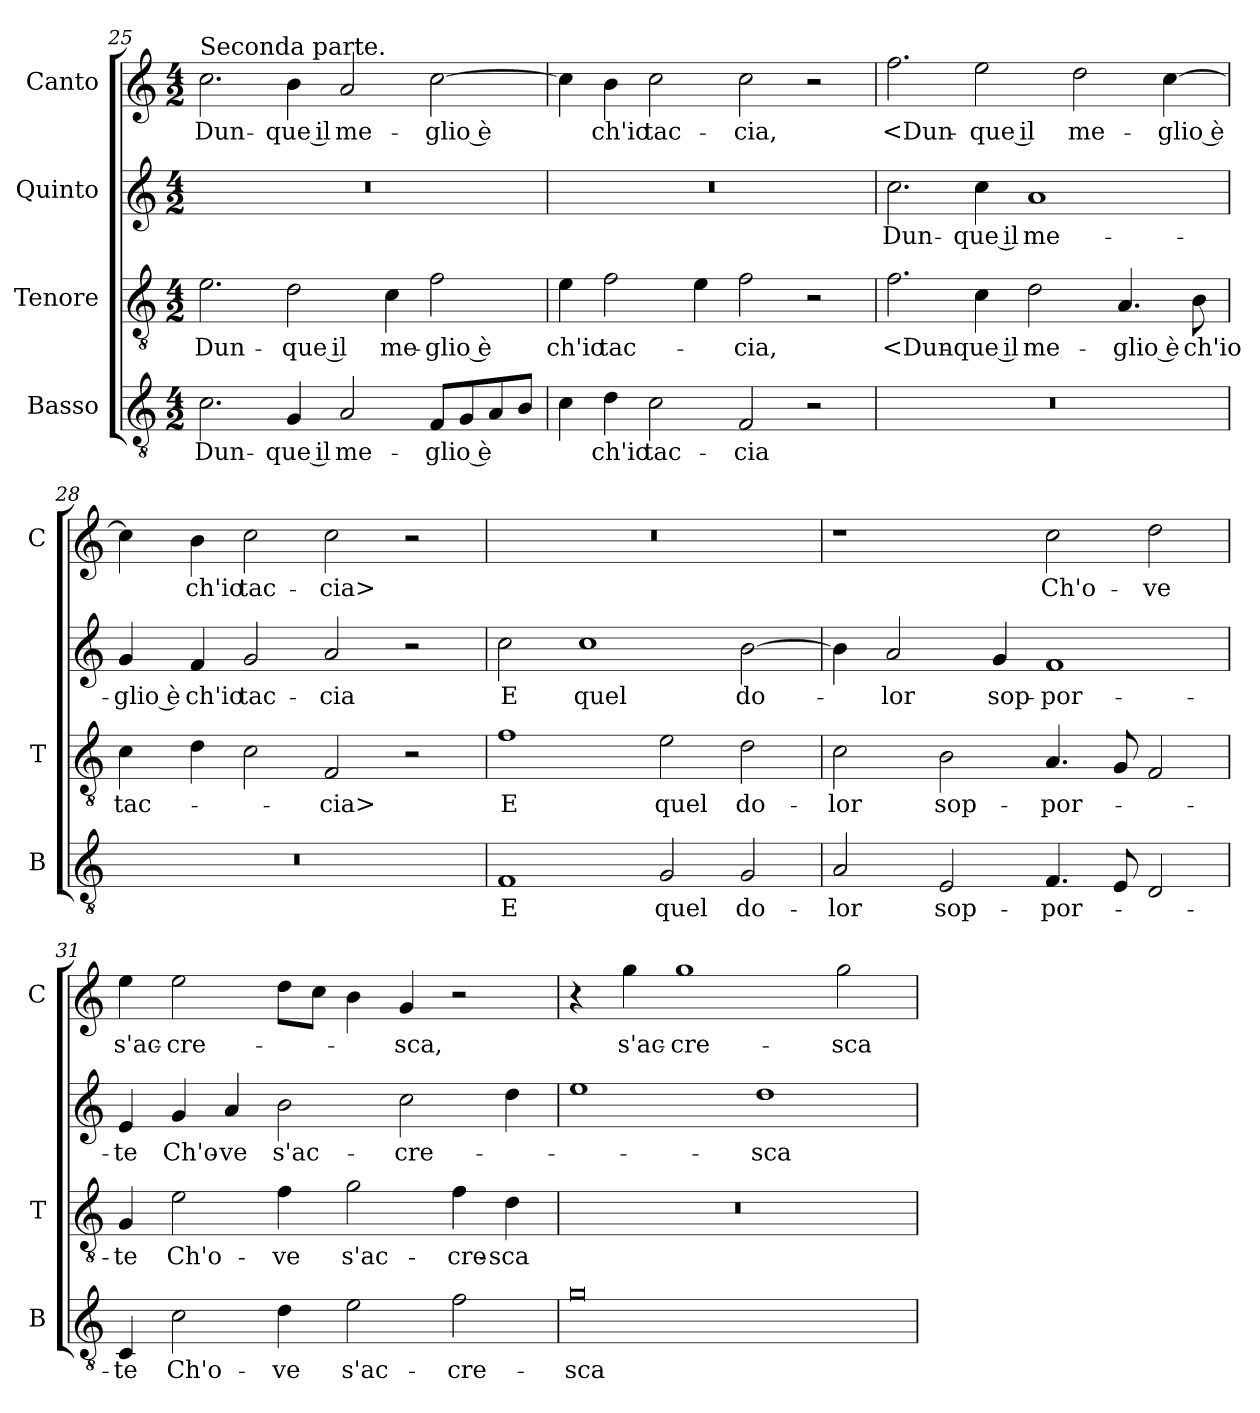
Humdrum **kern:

**kern	**text	**kern	**text	**kern	**text	**kern	**text
*part4	*part4	*part3	*part3	*part2	*part2	*part1	*part1
*staff4	*staff4	*staff3	*staff3	*staff2	*staff2	*staff1	*staff1
*I"Basso	*	*I"Tenore	*	*I"Quinto	*	*I"Canto	*
*I'B	*	*I'T	*	*	*	*I'C	*
!!LO:LB:g=z
*clefGv2	*	*clefGv2	*	*clefG2	*	*clefG2	*
*k[]	*	*k[]	*	*k[]	*	*k[]	*
*M4/2	*	*M4/2	*	*M4/2	*	*M4/2	*
=25	=25	=25	=25	=25	=25	=25	=25
!	!	!	!	!	!	!LO:TX:a:t=Seconda parte.	!
2.c	Dun-	2.e	Dun-	0r	.	2.cc	Dun-
4G	-que il	2d	-que il	.	.	4b	-que il
2A	me-	.	.	.	.	2a	me-
.	.	4c	me-	.	.	.	.
8FL	-glio è	2f	-glio è	.	.	[2cc	-glio è
8G	.	.	.	.	.	.	.
8A	.	.	.	.	.	.	.
8BJ	.	.	.	.	.	.	.
=26	=26	=26	=26	=26	=26	=26	=26
4c	.	4e	ch'io	0r	.	4cc]	.
4d	ch'io	2f	tac-	.	.	4b	ch'io
2c	tac-	.	.	.	.	2cc	tac-
.	.	4e	.	.	.	.	.
2F	-cia	2f	-cia,	.	.	2cc	-cia,
2r	.	2r	.	.	.	2r	.
=27	=27	=27	=27	=27	=27	=27	=27
0r	.	2.f	<Dun-	2.cc	Dun-	2.ff	<Dun-
.	.	4c	-que il	4cc	-que il	2ee	-que il
.	.	2d	me-	1a	me-	.	.
.	.	.	.	.	.	2dd	me-
.	.	4.A	-glio è	.	.	.	.
.	.	.	.	.	.	[4cc	-glio è
.	.	8B	ch'io	.	.	.	.
=28	=28	=28	=28	=28	=28	=28	=28
0r	.	4c	tac-	4g	-glio è	4cc]	.
.	.	4d	.	4f	ch'io	4b	ch'io
.	.	2c	.	2g	tac-	2cc	tac-
.	.	2F	-cia>	2a	-cia	2cc	-cia>
.	.	2r	.	2r	.	2r	.
=29	=29	=29	=29	=29	=29	=29	=29
1F	E	1f	E	2cc	E	0r	.
.	.	.	.	1cc	quel	.	.
2G	quel	2e	quel	.	.	.	.
2G	do-	2d	do-	[2b	do-	.	.
=30	=30	=30	=30	=30	=30	=30	=30
2A	-lor	2c	-lor	4b]	.	1r	.
.	.	.	.	2a	-lor	.	.
2E	sop-	2B	sop-	.	.	.	.
.	.	.	.	4g	sop-	.	.
4.F	-por-	4.A	-por-	1f	-por-	2cc	Ch'o-
8E	.	8G	.	.	.	.	.
2D	.	2F	.	.	.	2dd	-ve
=31	=31	=31	=31	=31	=31	=31	=31
4C	-te	4G	-te	4e	-te	4ee	s'ac-
2c	Ch'o-	2e	Ch'o-	4g	Ch'o-	2ee	-cre-
.	.	.	.	4a	-ve	.	.
4d	-ve	4f	-ve	2b	s'ac-	8ddL	.
.	.	.	.	.	.	8ccJ	.
2e	s'ac-	2g	s'ac-	.	.	4b	.
.	.	.	.	2cc	-cre-	4g	-sca,
2f	-cre-	4f	-cre-	.	.	2r	.
.	.	4d	-sca	4dd	.	.	.
=32	=32	=32	=32	=32	=32	=32	=32
0g	-sca	0r	.	1ee	.	4r	.
.	.	.	.	.	.	4gg	s'ac-
.	.	.	.	.	.	1gg	-cre-
.	.	.	.	1dd	-sca	.	.
.	.	.	.	.	.	2gg	-sca
=	=	=	=	=	=	=	=
*-	*-	*-	*-	*-	*-	*-	*-
